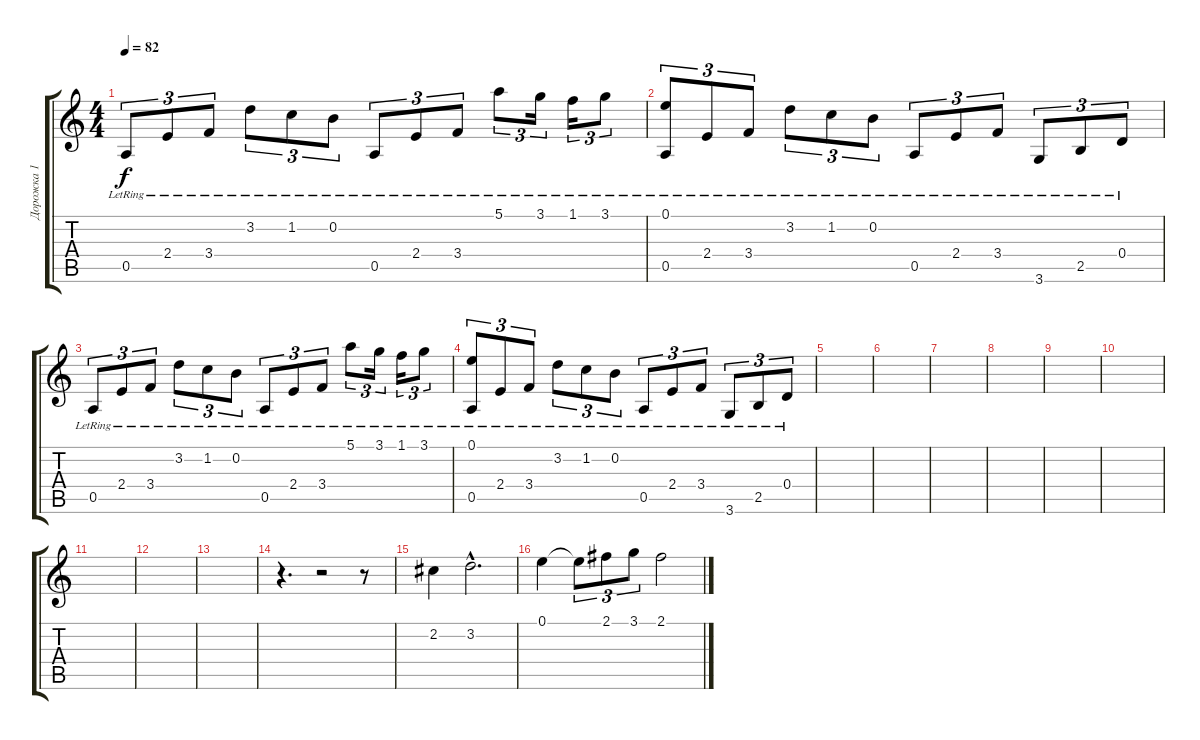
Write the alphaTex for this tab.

\track ("Дорожка 1" "Дорожка 1") {instrument acousticguitarsteel}
\staff {score tabs}
\tuning (E4 B3 G3 D3 A2 E2) {hide}
\ts (4 4)
\tempo 82
\clef g2
\ks c
0.5{lr}.8{tu (3 2) dy f} 2.4{lr}.8{tu (3 2)} 3.4{lr}.8{tu (3 2)} 3.2{lr}.8{tu (3 2)} 1.2{lr}.8{tu (3 2)} 0.2{lr}.8{tu (3 2)} 0.5{lr}.8{tu (3 2)} 2.4{lr}.8{tu (3 2)} 3.4{lr}.8{tu (3 2)} 5.1{lr}.8{tu (3 2)} 3.1{lr}.16{tu (3 2)} 1.1{lr}.16{tu (3 2)} 3.1{lr}.8{tu (3 2)} |
(0.1{lr} 0.5{lr}).8{tu (3 2)} 2.4{lr}.8{tu (3 2)} 3.4{lr}.8{tu (3 2)} 3.2{lr}.8{tu (3 2)} 1.2{lr}.8{tu (3 2)} 0.2{lr}.8{tu (3 2)} 0.5{lr}.8{tu (3 2)} 2.4{lr}.8{tu (3 2)} 3.4{lr}.8{tu (3 2)} 3.6{lr}.8{tu (3 2)} 2.5{lr}.8{tu (3 2)} 0.4{lr}.8{tu (3 2)} |
0.5{lr}.8{tu (3 2)} 2.4{lr}.8{tu (3 2)} 3.4{lr}.8{tu (3 2)} 3.2{lr}.8{tu (3 2)} 1.2{lr}.8{tu (3 2)} 0.2{lr}.8{tu (3 2)} 0.5{lr}.8{tu (3 2)} 2.4{lr}.8{tu (3 2)} 3.4{lr}.8{tu (3 2)} 5.1{lr}.8{tu (3 2)} 3.1{lr}.16{tu (3 2)} 1.1{lr}.16{tu (3 2)} 3.1{lr}.8{tu (3 2)} |
(0.1{lr} 0.5{lr}).8{tu (3 2)} 2.4{lr}.8{tu (3 2)} 3.4{lr}.8{tu (3 2)} 3.2{lr}.8{tu (3 2)} 1.2{lr}.8{tu (3 2)} 0.2{lr}.8{tu (3 2)} 0.5{lr}.8{tu (3 2)} 2.4{lr}.8{tu (3 2)} 3.4{lr}.8{tu (3 2)} 3.6{lr}.8{tu (3 2)} 2.5{lr}.8{tu (3 2)} 0.4{lr}.8{tu (3 2)} |
|
|
|
|
|
|
|
|
|
r.4{d instrument distortionguitar} r.2 r.8 |
2.2.4 3.2{hac}.2{d} |
0.1.4 0.1{t}.8{tu (3 2)} 2.1.8{tu (3 2)} 3.1.8{tu (3 2)} 2.1.2
